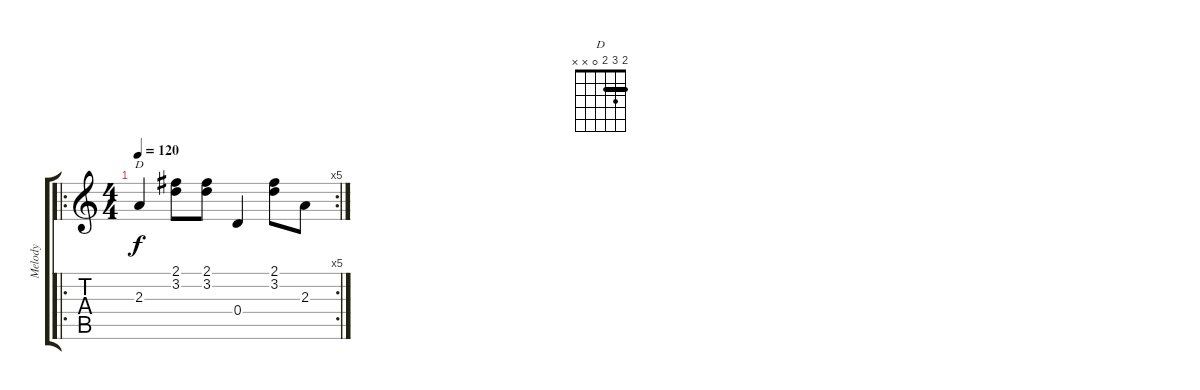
\track ("Melody" "Melody") {instrument acousticguitarsteel}
\staff {score tabs}
\tuning (E4 B3 G3 D3 A2 E2) {hide}
\chord ("D" 2 3 2 0 x x) {barre 2}
\ro
\rc 5
\ts (4 4)
\tempo 120
\clef g2
\ks c
2.3.4{ch "D" dy f} (2.1 3.2).8 (2.1 3.2).8 0.4.4 (2.1 3.2).8 2.3.8
